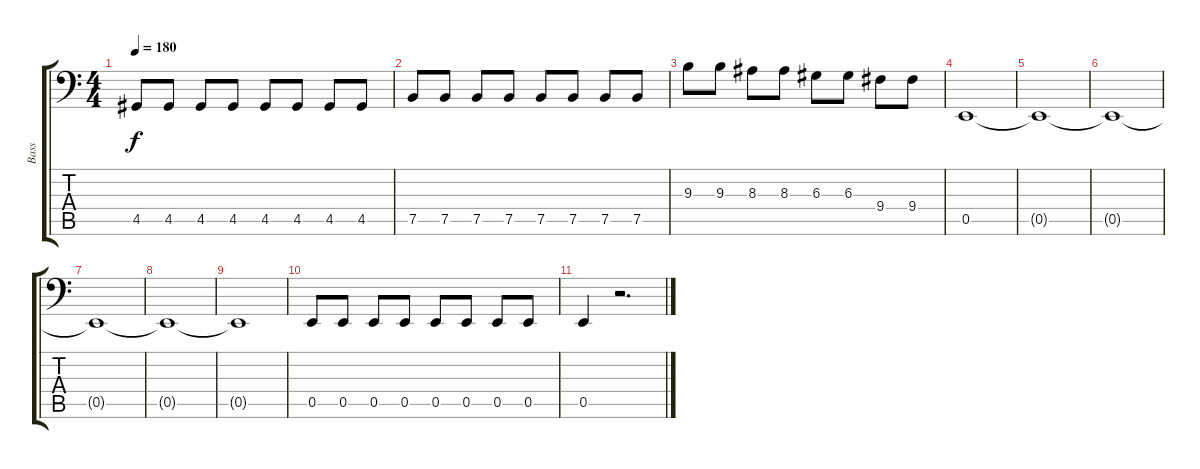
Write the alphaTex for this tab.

\track ("Bass" "Bass") {instrument electricbassfinger}
\staff {score tabs}
\tuning (C3 G2 D2 A1 E1 B0) {hide}
\ts (4 4)
\tempo 180
\clef f4
\ks c
4.5.8{dy f} 4.5.8 4.5.8 4.5.8 4.5.8 4.5.8 4.5.8 4.5.8 |
7.5.8 7.5.8 7.5.8 7.5.8 7.5.8 7.5.8 7.5.8 7.5.8 |
9.3.8 9.3.8 8.3.8 8.3.8 6.3.8 6.3.8 9.4.8 9.4.8 |
0.5.1 |
0.5{t}.1 |
0.5{t}.1 |
0.5{t}.1 |
0.5{t}.1 |
0.5{t}.1 |
0.5.8 0.5.8 0.5.8 0.5.8 0.5.8 0.5.8 0.5.8 0.5.8 |
0.5.4 r.2{d}
